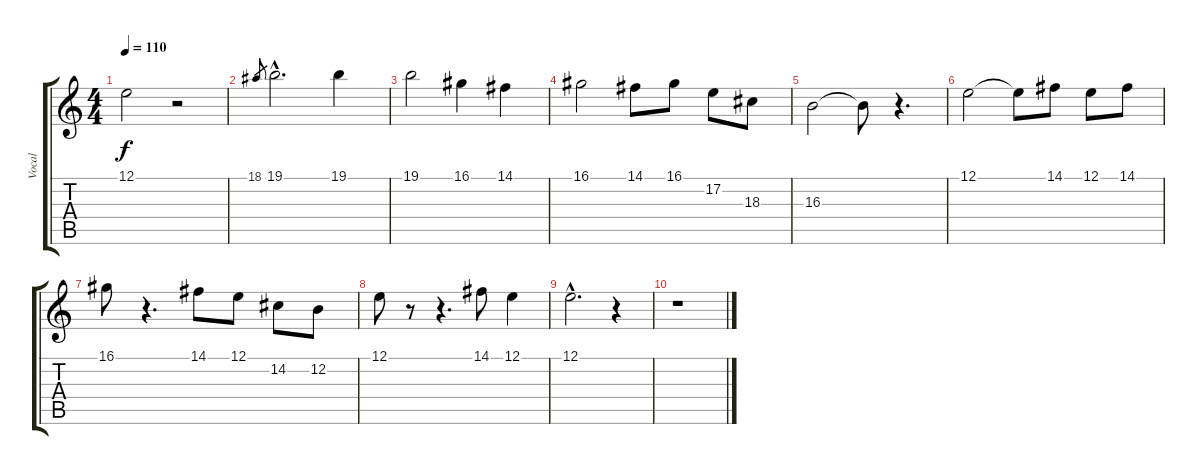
\track ("Vocal" "Vocal") {instrument altosax}
\staff {score tabs}
\tuning (E4 B3 G3 D3 A2 E2) {hide}
\ts (4 4)
\tempo 110
\clef g2
\ks c
12.1.2{dy f} r.2 |
18.1.8{gr} 19.1{hac}.2{d} 19.1.4 |
19.1.2 16.1.4 14.1.4 |
16.1.2 14.1.8 16.1.8 17.2.8 18.3.8 |
16.3.2 16.3{t}.8 r.4{d} |
12.1.2 12.1{t}.8 14.1.8 12.1.8 14.1.8 |
16.1.8 r.4{d} 14.1.8 12.1.8 14.2.8 12.2.8 |
12.1.8 r.8 r.4{d} 14.1.8 12.1.4 |
12.1{hac}.2{d} r.4 |
r.1
